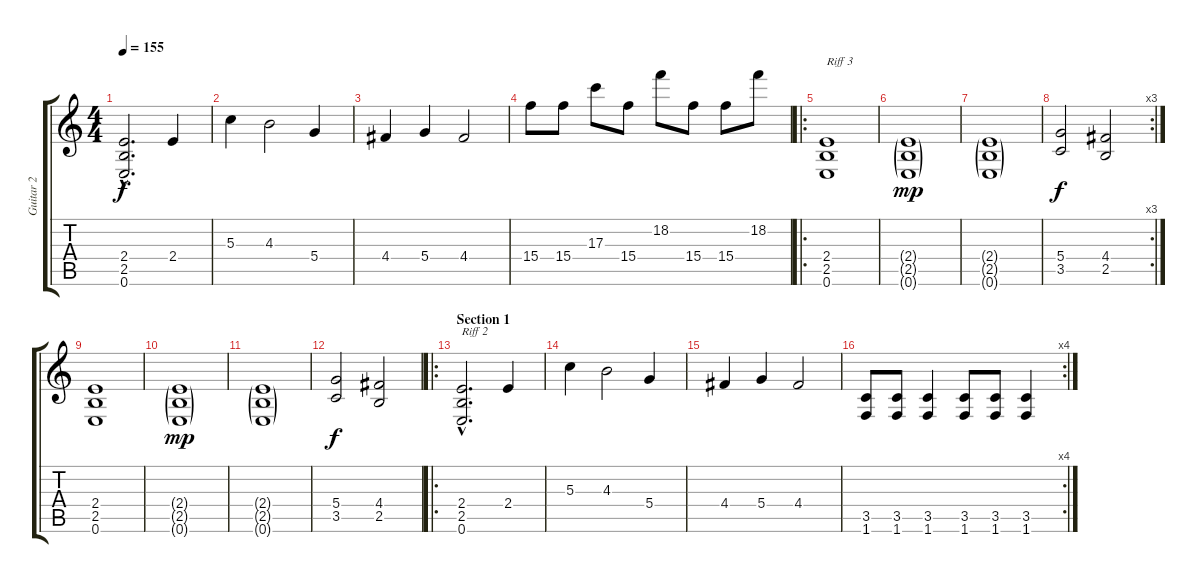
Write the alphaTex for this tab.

\track ("Guitar 2" "Guitar 2") {instrument distortionguitar}
\staff {score tabs}
\tuning (E4 B3 G3 D3 A2 E2) {hide}
\ts (4 4)
\tempo 155
\clef g2
\ks c
(2.4{hac} 2.5{hac} 0.6{hac}).2{d dy f} 2.4.4 |
5.3.4 4.3.2 5.4.4 |
4.4.4 5.4.4 4.4.2 |
15.4.8{volume 8} 15.4.8 17.3.8 15.4.8 18.2.8 15.4.8 15.4.8 18.2.8 |
\ro
(2.4 2.5 0.6).1{txt "Riff 3" volume 16 instrument churchorgan} |
(2.4{g} 2.5{g} 0.6{g}).1{dy mp} |
(2.4{g} 2.5{g} 0.6{g}).1 |
\rc 3
(5.4 3.5).2{dy f instrument distortionguitar} (4.4 2.5).2 |
(2.4 2.5 0.6).1{instrument churchorgan} |
(2.4{g} 2.5{g} 0.6{g}).1{dy mp} |
(2.4{g} 2.5{g} 0.6{g}).1 |
(5.4 3.5).2{dy f instrument distortionguitar} (4.4 2.5).2 |
\ro
\section ("" "Section 1")
(2.4{hac} 2.5{hac} 0.6{hac}).2{d txt "Riff 2"} 2.4.4 |
5.3.4 4.3.2 5.4.4 |
4.4.4 5.4.4 4.4.2 |
\rc 4
(3.5 1.6).8 (3.5 1.6).8 (3.5 1.6).4 (3.5 1.6).8 (3.5 1.6).8 (3.5 1.6).4
